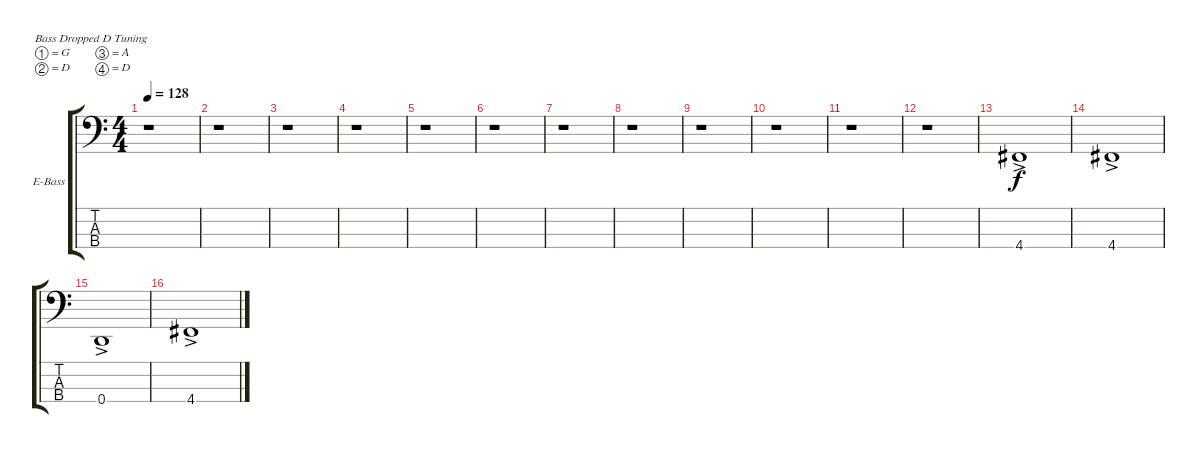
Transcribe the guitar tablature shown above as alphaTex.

\bracketExtendMode groupsimilarinstruments
\firstSystemTrackNameOrientation horizontal
\otherSystemsTrackNameOrientation horizontal
\track ("Bass guitar (Oliver)" "E-Bass") {instrument electricbassfinger}
\staff {score tabs}
\tuning (G2 D2 A1 D1)
\ts (4 4)
\tempo 128
\clef f4
\ks c
r.1{dy f} |
r.1 |
r.1 |
r.1 |
r.1 |
r.1 |
r.1 |
r.1 |
r.1 |
r.1 |
r.1 |
r.1 |
4.4{ac}.1 |
4.4{ac}.1 |
0.4{ac}.1 |
4.4{ac}.1
